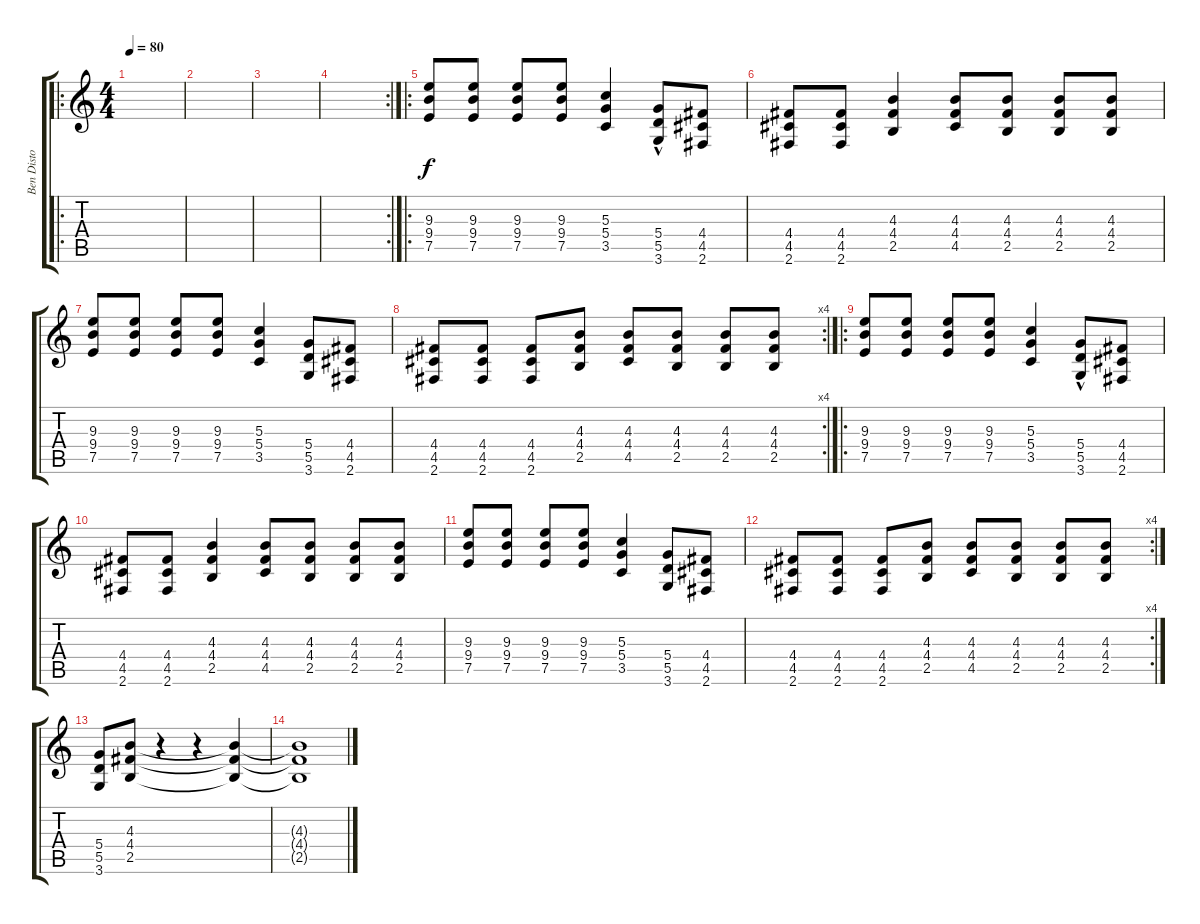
\track ("Ben Disto" "Ben Disto") {instrument distortionguitar}
\staff {score tabs}
\tuning (E4 B3 G3 D3 A2 E2) {hide}
\ro
\ts (4 4)
\tempo 80
\clef g2
\ks c
|
|
|
\rc 2
|
\ro
(9.3 9.4 7.5).8 (9.3 9.4 7.5).8 (9.3 9.4 7.5).8 (9.3 9.4 7.5).8 (5.3 5.4 3.5).4 (5.4{hac} 5.5 3.6).8 (4.4 4.5 2.6).8 |
(4.4 4.5 2.6).8 (4.4 4.5 2.6).8 (4.3 4.4 2.5).4 (4.3 4.4 4.5).8 (4.3 4.4 2.5).8 (4.3 4.4 2.5).8 (4.3 4.4 2.5).8 |
(9.3 9.4 7.5).8 (9.3 9.4 7.5).8 (9.3 9.4 7.5).8 (9.3 9.4 7.5).8 (5.3 5.4 3.5).4 (5.4 5.5 3.6).8 (4.4 4.5 2.6).8 |
\rc 4
(4.4 4.5 2.6).8 (4.4 4.5 2.6).8 (4.4 4.5 2.6).8 (4.3 4.4 2.5).8 (4.3 4.4 4.5).8 (4.3 4.4 2.5).8 (4.3 4.4 2.5).8 (4.3 4.4 2.5).8 |
\ro
(9.3 9.4 7.5).8 (9.3 9.4 7.5).8 (9.3 9.4 7.5).8 (9.3 9.4 7.5).8 (5.3 5.4 3.5).4 (5.4{hac} 5.5 3.6).8 (4.4 4.5 2.6).8 |
(4.4 4.5 2.6).8 (4.4 4.5 2.6).8 (4.3 4.4 2.5).4 (4.3 4.4 4.5).8 (4.3 4.4 2.5).8 (4.3 4.4 2.5).8 (4.3 4.4 2.5).8 |
(9.3 9.4 7.5).8 (9.3 9.4 7.5).8 (9.3 9.4 7.5).8 (9.3 9.4 7.5).8 (5.3 5.4 3.5).4 (5.4 5.5 3.6).8 (4.4 4.5 2.6).8 |
\rc 4
(4.4 4.5 2.6).8 (4.4 4.5 2.6).8 (4.4 4.5 2.6).8 (4.3 4.4 2.5).8 (4.3 4.4 4.5).8 (4.3 4.4 2.5).8 (4.3 4.4 2.5).8 (4.3 4.4 2.5).8 |
(5.4 5.5 3.6).8 (4.3 4.4 2.5).8 r.4 r.4 (4.3{t} 4.4{t} 2.5{t}).4 |
(4.3{t} 4.4{t} 2.5{t}).1
